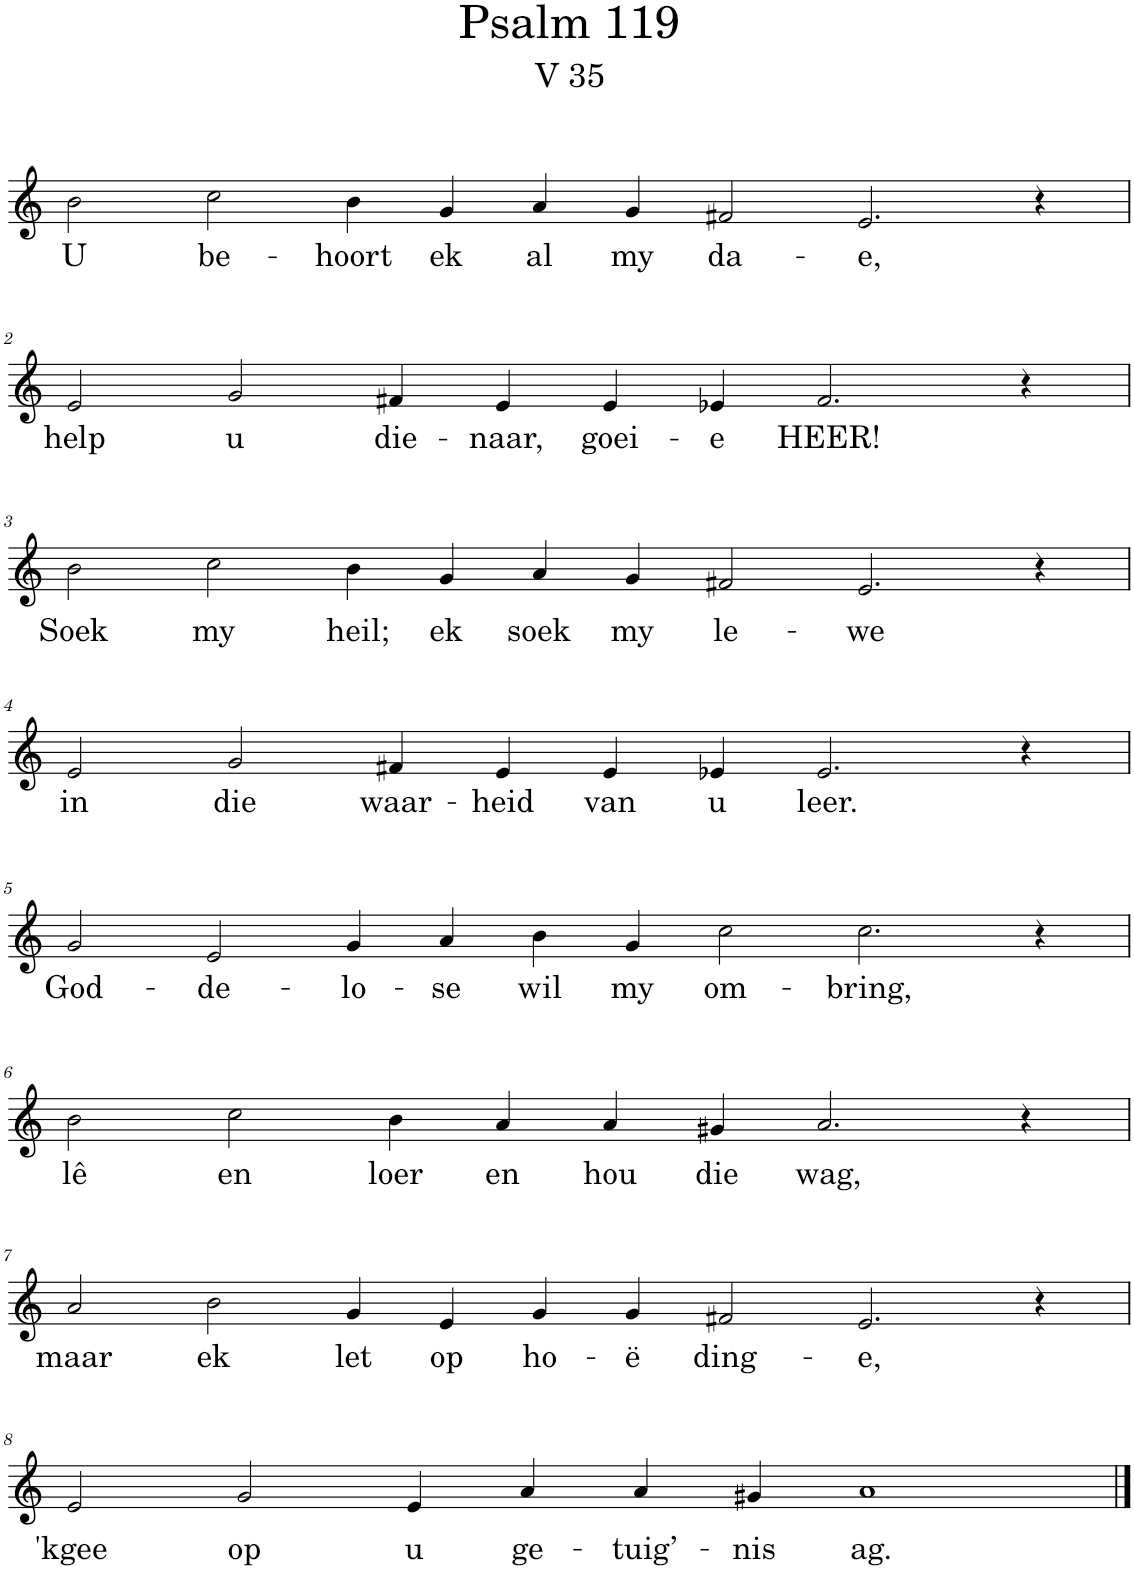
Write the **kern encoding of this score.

**kern	**text
*part1	*part1
*staff1	*staff1
*I"Pipe Organ	*
*I'Org.	*
*clefG2	*
*k[]	*
*M14/4	*
=1	=1
!	!LO:LY:b
2b\	U
!	!LO:LY:b
2cc\	be-
!	!LO:LY:b
4b\	-hoort
!	!LO:LY:b
4g/	ek
!	!LO:LY:b
4a/	al
!	!LO:LY:b
4g/	my
!	!LO:LY:b
2f#X/	da-
!	!LO:LY:b
2.e/	-e,
4r	.
!!LO:LB:g=z
=2	=2
*M12/4	*
!	!LO:LY:b
2e/	help
!	!LO:LY:b
2g/	u
!	!LO:LY:b
4f#X/	die-
!	!LO:LY:b
4e/	-naar,
!	!LO:LY:b
4e/	goei-
!	!LO:LY:b
4e-X/	-e
!	!LO:LY:b
2.f#/	HEER!
4r	.
!!LO:LB:g=z
=3	=3
*M14/4	*
!	!LO:LY:b
2b\	Soek
!	!LO:LY:b
2cc\	my
!	!LO:LY:b
4b\	heil;
!	!LO:LY:b
4g/	ek
!	!LO:LY:b
4a/	soek
!	!LO:LY:b
4g/	my
!	!LO:LY:b
2f#X/	le-
!	!LO:LY:b
2.e/	-we
4r	.
!!LO:LB:g=z
=4	=4
*M12/4	*
!	!LO:LY:b
2e/	in
!	!LO:LY:b
2g/	die
!	!LO:LY:b
4f#X/	waar-
!	!LO:LY:b
4e/	-heid
!	!LO:LY:b
4e/	van
!	!LO:LY:b
4e-X/	u
!	!LO:LY:b
2.e-/	leer.
4r	.
!!LO:LB:g=z
=5	=5
*M14/4	*
!	!LO:LY:b
2g/	God-
!	!LO:LY:b
2e/	-de-
!	!LO:LY:b
4g/	-lo-
!	!LO:LY:b
4a/	-se
!	!LO:LY:b
4b\	wil
!	!LO:LY:b
4g/	my
!	!LO:LY:b
2cc\	om-
!	!LO:LY:b
2.cc\	-bring,
4r	.
!!LO:LB:g=z
=6	=6
*M12/4	*
!	!LO:LY:b
2b\	lê
!	!LO:LY:b
2cc\	en
!	!LO:LY:b
4b\	loer
!	!LO:LY:b
4a/	en
!	!LO:LY:b
4a/	hou
!	!LO:LY:b
4g#X/	die
!	!LO:LY:b
2.a/	wag,
4r	.
!!LO:LB:g=z
=7	=7
*M14/4	*
!	!LO:LY:b
2a/	maar
!	!LO:LY:b
2b\	ek
!	!LO:LY:b
4g/	let
!	!LO:LY:b
4e/	op
!	!LO:LY:b
4g/	ho-
!	!LO:LY:b
4g/	-ë
!	!LO:LY:b
2f#X/	ding-
!	!LO:LY:b
2.e/	-e,
4r	.
!!LO:LB:g=z
=8	=8
!	!LO:LY:b
2e/	'kgee
!	!LO:LY:b
2g/	op
!	!LO:LY:b
4e/	u
!	!LO:LY:b
4a/	ge-
!	!LO:LY:b
4a/	-tuig’-
!	!LO:LY:b
4g#X/	-nis
!	!LO:LY:b
1a	ag.
==	==
*-	*-
